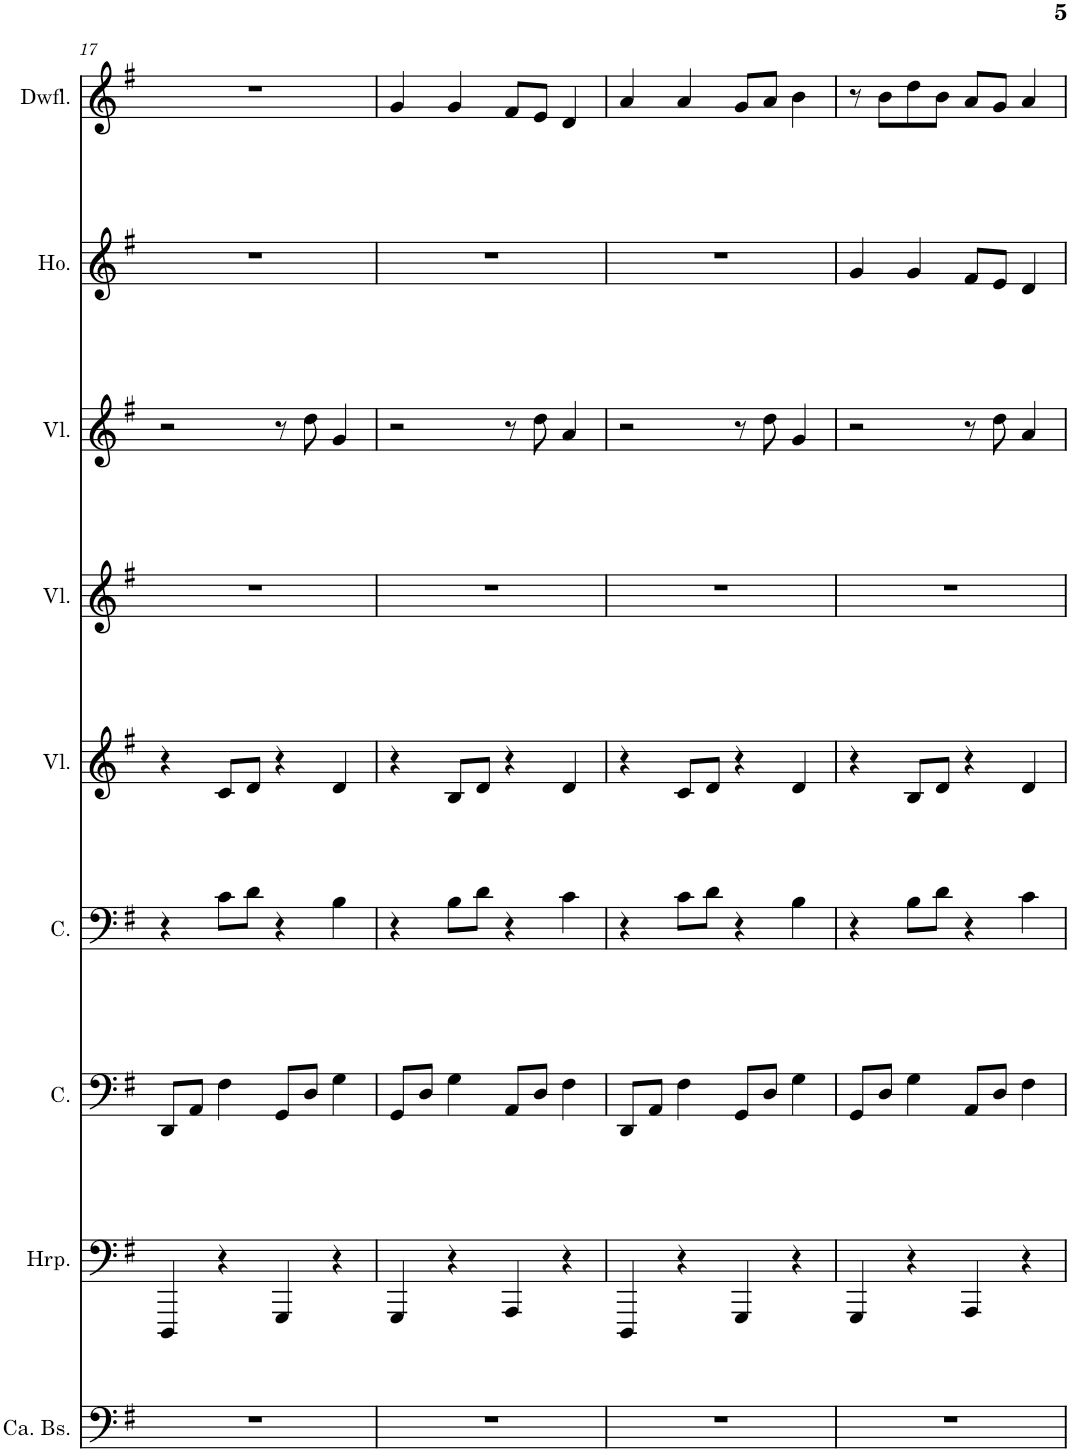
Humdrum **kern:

**kern	**kern	**kern	**kern	**kern	**kern	**kern	**kern	**kern
*part9	*part8	*part7	*part6	*part5	*part4	*part3	*part2	*part1
*staff9	*staff8	*staff7	*staff6	*staff5	*staff4	*staff3	*staff2	*staff1
*I"Contrabas	*I"Harp	*I"Cello	*I"Cello	*I"Viool	*I"Viool	*I"Viool	*I"Hobo	*I"Dwarsfluit
*I'Ca. Bs.	*I'Hrp.	*I'C.	*I'C.	*I'Vl.	*I'Vl.	*I'Vl.	*I'Ho.	*I'Dwfl.
!!LO:PB:g=z
*clefF4	*clefF4	*clefF4	*clefF4	*clefG2	*clefG2	*clefG2	*clefG2	*clefG2
*Trd7c12	*	*	*	*	*	*	*	*
*k[f#]	*k[f#]	*k[f#]	*k[f#]	*k[f#]	*k[f#]	*k[f#]	*k[f#]	*k[f#]
*M4/4	*M4/4	*M4/4	*M4/4	*M4/4	*M4/4	*M4/4	*M4/4	*M4/4
=17	=17	=17	=17	=17	=17	=17	=17	=17
1r	4DDD/	8DD/L	4r	4r	1r	2r	1r	1r
.	.	8AA/J	.	.	.	.	.	.
.	4r	4F#\	8c\L	8c/L	.	.	.	.
.	.	.	8d\J	8d/J	.	.	.	.
.	4GGG/	8GG/L	4r	4r	.	8r	.	.
.	.	8D/J	.	.	.	8dd\	.	.
.	4r	4G\	4B\	4d/	.	4g/	.	.
=18	=18	=18	=18	=18	=18	=18	=18	=18
1r	4GGG/	8GG/L	4r	4r	1r	2r	1r	4g/
.	.	8D/J	.	.	.	.	.	.
.	4r	4G\	8B\L	8B/L	.	.	.	4g/
.	.	.	8d\J	8d/J	.	.	.	.
.	4AAA/	8AA/L	4r	4r	.	8r	.	8f#/L
.	.	8D/J	.	.	.	8dd\	.	8e/J
.	4r	4F#\	4c\	4d/	.	4a/	.	4d/
=19	=19	=19	=19	=19	=19	=19	=19	=19
1r	4DDD/	8DD/L	4r	4r	1r	2r	1r	4a/
.	.	8AA/J	.	.	.	.	.	.
.	4r	4F#\	8c\L	8c/L	.	.	.	4a/
.	.	.	8d\J	8d/J	.	.	.	.
.	4GGG/	8GG/L	4r	4r	.	8r	.	8g/L
.	.	8D/J	.	.	.	8dd\	.	8a/J
.	4r	4G\	4B\	4d/	.	4g/	.	4b\
=20	=20	=20	=20	=20	=20	=20	=20	=20
1r	4GGG/	8GG/L	4r	4r	1r	2r	4g/	8r
.	.	8D/J	.	.	.	.	.	8b\L
.	4r	4G\	8B\L	8B/L	.	.	4g/	8dd\
.	.	.	8d\J	8d/J	.	.	.	8b\J
.	4AAA/	8AA/L	4r	4r	.	8r	8f#/L	8a/L
.	.	8D/J	.	.	.	8dd\	8e/J	8g/J
.	4r	4F#\	4c\	4d/	.	4a/	4d/	4a/
=	=	=	=	=	=	=	=	=
*-	*-	*-	*-	*-	*-	*-	*-	*-
